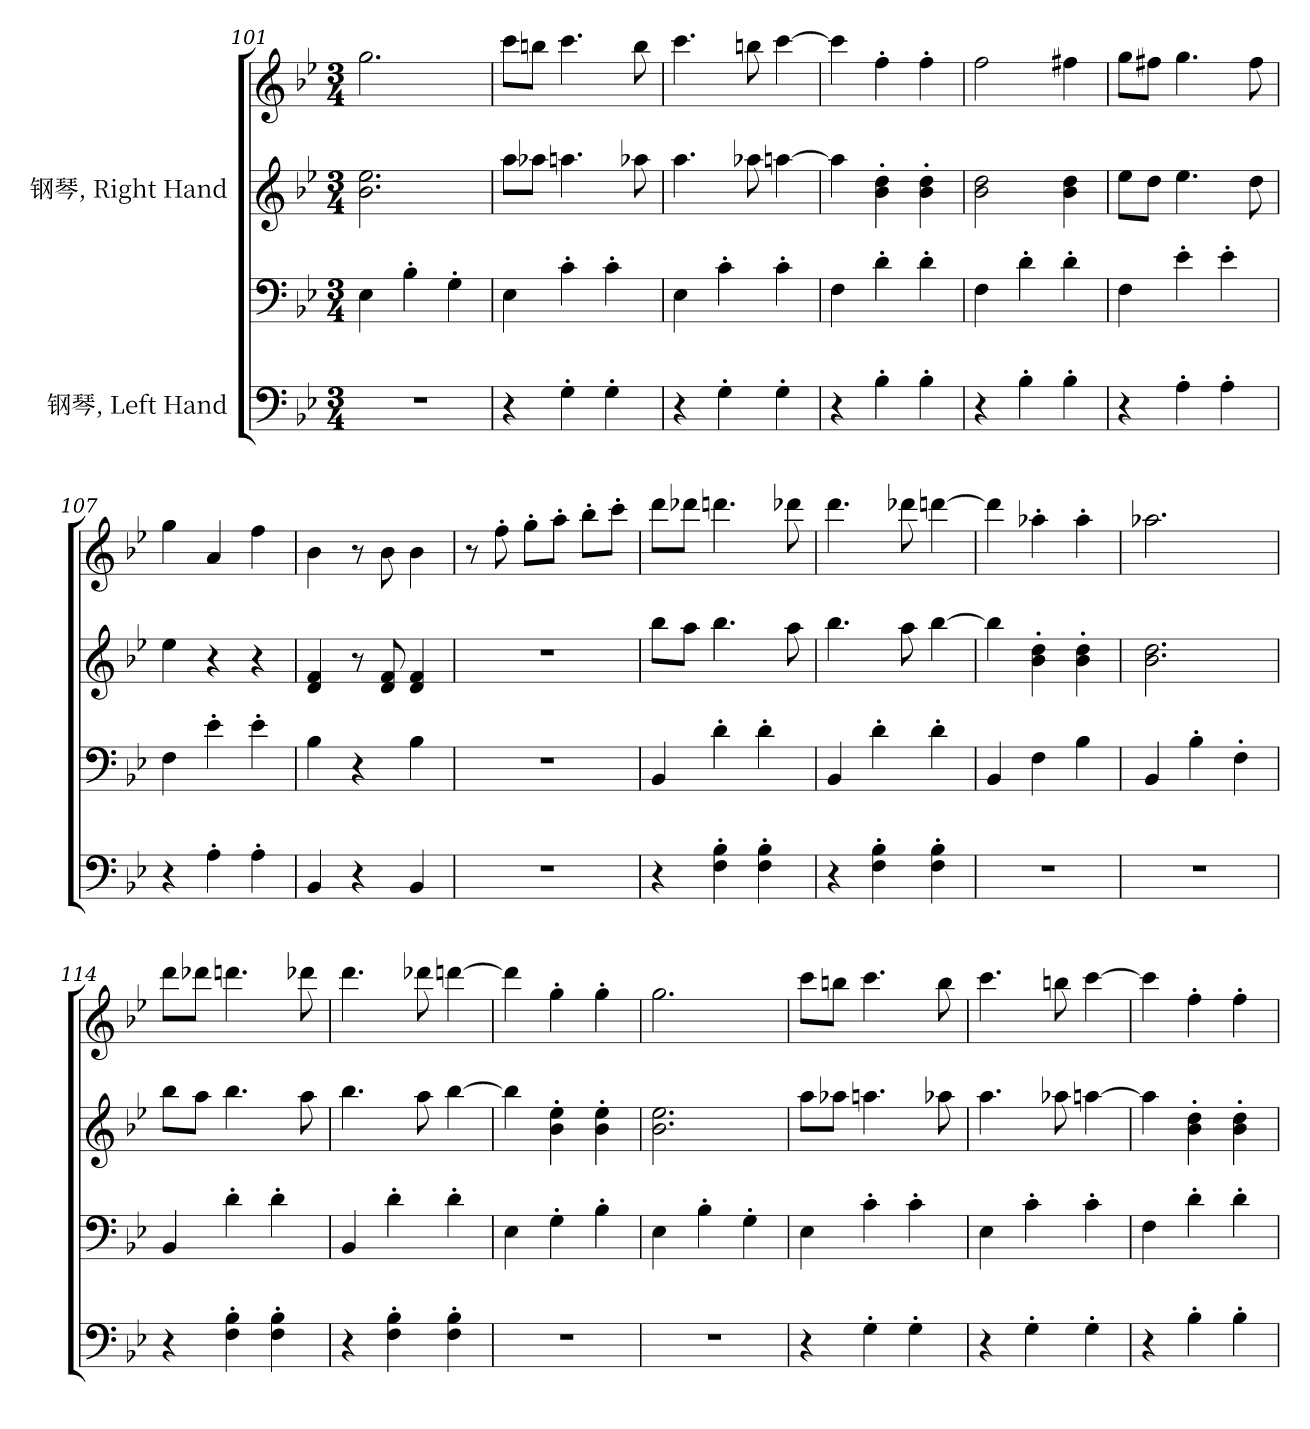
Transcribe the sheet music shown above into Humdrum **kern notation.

**kern	**kern	**kern	**kern
*part2	*part2	*part1	*part1
*staff4	*staff3	*staff2	*staff1
*I"钢琴, Left Hand	*	*I"钢琴, Right Hand	*
*clefF4	*clefF4	*clefG2	*clefG2
*k[b-e-]	*k[b-e-]	*k[b-e-]	*k[b-e-]
*M3/4	*M3/4	*M3/4	*M3/4
=101	=101	=101	=101
2.r	4E-\	2.b-\ 2.ee-\	2.gg\
.	4B-'\	.	.
.	4G'\	.	.
!!LO:PB:g=z
=102	=102	=102	=102
4r	4E-\	8aa\L	8ccc\L
.	.	8aa-X\J	8bbn\J
4G'\	4c'\	4.aan\	4.ccc\
4G'\	4c'\	.	.
.	.	8aa-X\	8bb\
=103	=103	=103	=103
4r	4E-\	4.aa\	4.ccc\
4G'\	4c'\	.	.
.	.	8aa-X\	8bbn\
4G'\	4c'\	[4aan\	[4ccc\
=104	=104	=104	=104
4r	4F\	4aa\]	4ccc\]
4B-'\	4d'\	4b-\' 4dd\'	4ff'\
4B-'\	4d'\	4b-\' 4dd\'	4ff'\
=105	=105	=105	=105
4r	4F\	2b-\ 2dd\	2ff\
4B-'\	4d'\	.	.
4B-'\	4d'\	4b-\ 4dd\	4ff#X\
=106	=106	=106	=106
4r	4F\	8ee-\L	8gg\L
.	.	8dd\J	8ff#X\J
4A'\	4e-'\	4.ee-\	4.gg\
4A'\	4e-'\	.	.
.	.	8dd\	8ff#\
=107	=107	=107	=107
4r	4F\	4ee-\	4gg\
4A'\	4e-'\	4r	4a/
4A'\	4e-'\	4r	4ff\
=108	=108	=108	=108
4BB-/	4B-\	4d/ 4f/	4b-\
4r	4r	8r	8r
.	.	8d/ 8f/	8b-\
4BB-/	4B-\	4d/ 4f/	4b-\
!!LO:LB:g=z
=109	=109	=109	=109
2.r	2.r	2.r	8r
.	.	.	8ff'\
.	.	.	8gg'\L
.	.	.	8aa'\J
.	.	.	8bb-'\L
.	.	.	8ccc'\J
=110	=110	=110	=110
4r	4BB-/	8bb-\L	8ddd\L
.	.	8aa\J	8ddd-X\J
4F\' 4B-\'	4d'\	4.bb-\	4.dddn\
4F\' 4B-\'	4d'\	.	.
.	.	8aa\	8ddd-X\
=111	=111	=111	=111
4r	4BB-/	4.bb-\	4.ddd\
4F\' 4B-\'	4d'\	.	.
.	.	8aa\	8ddd-X\
4F\' 4B-\'	4d'\	[4bb-\	[4dddn\
=112	=112	=112	=112
2.r	4BB-/	4bb-\]	4ddd\]
.	4F\	4b-\' 4dd\'	4aa-X'\
.	4B-\	4b-\' 4dd\'	4aa-'\
=113	=113	=113	=113
2.r	4BB-/	2.b-\ 2.dd\	2.aa-X\
.	4B-'\	.	.
.	4F'\	.	.
=114	=114	=114	=114
4r	4BB-/	8bb-\L	8ddd\L
.	.	8aa\J	8ddd-X\J
4F\' 4B-\'	4d'\	4.bb-\	4.dddn\
4F\' 4B-\'	4d'\	.	.
.	.	8aa\	8ddd-X\
!!LO:LB:g=z
=115	=115	=115	=115
4r	4BB-/	4.bb-\	4.ddd\
4F\' 4B-\'	4d'\	.	.
.	.	8aa\	8ddd-X\
4F\' 4B-\'	4d'\	[4bb-\	[4dddn\
=116	=116	=116	=116
2.r	4E-\	4bb-\]	4ddd\]
.	4G'\	4b-\' 4ee-\'	4gg'\
.	4B-'\	4b-\' 4ee-\'	4gg'\
=117	=117	=117	=117
2.r	4E-\	2.b-\ 2.ee-\	2.gg\
.	4B-'\	.	.
.	4G'\	.	.
=118	=118	=118	=118
4r	4E-\	8aa\L	8ccc\L
.	.	8aa-X\J	8bbn\J
4G'\	4c'\	4.aan\	4.ccc\
4G'\	4c'\	.	.
.	.	8aa-X\	8bb\
=119	=119	=119	=119
4r	4E-\	4.aa\	4.ccc\
4G'\	4c'\	.	.
.	.	8aa-X\	8bbn\
4G'\	4c'\	[4aan\	[4ccc\
=120	=120	=120	=120
4r	4F\	4aa\]	4ccc\]
4B-'\	4d'\	4b-\' 4dd\'	4ff'\
4B-'\	4d'\	4b-\' 4dd\'	4ff'\
=	=	=	=
*-	*-	*-	*-
